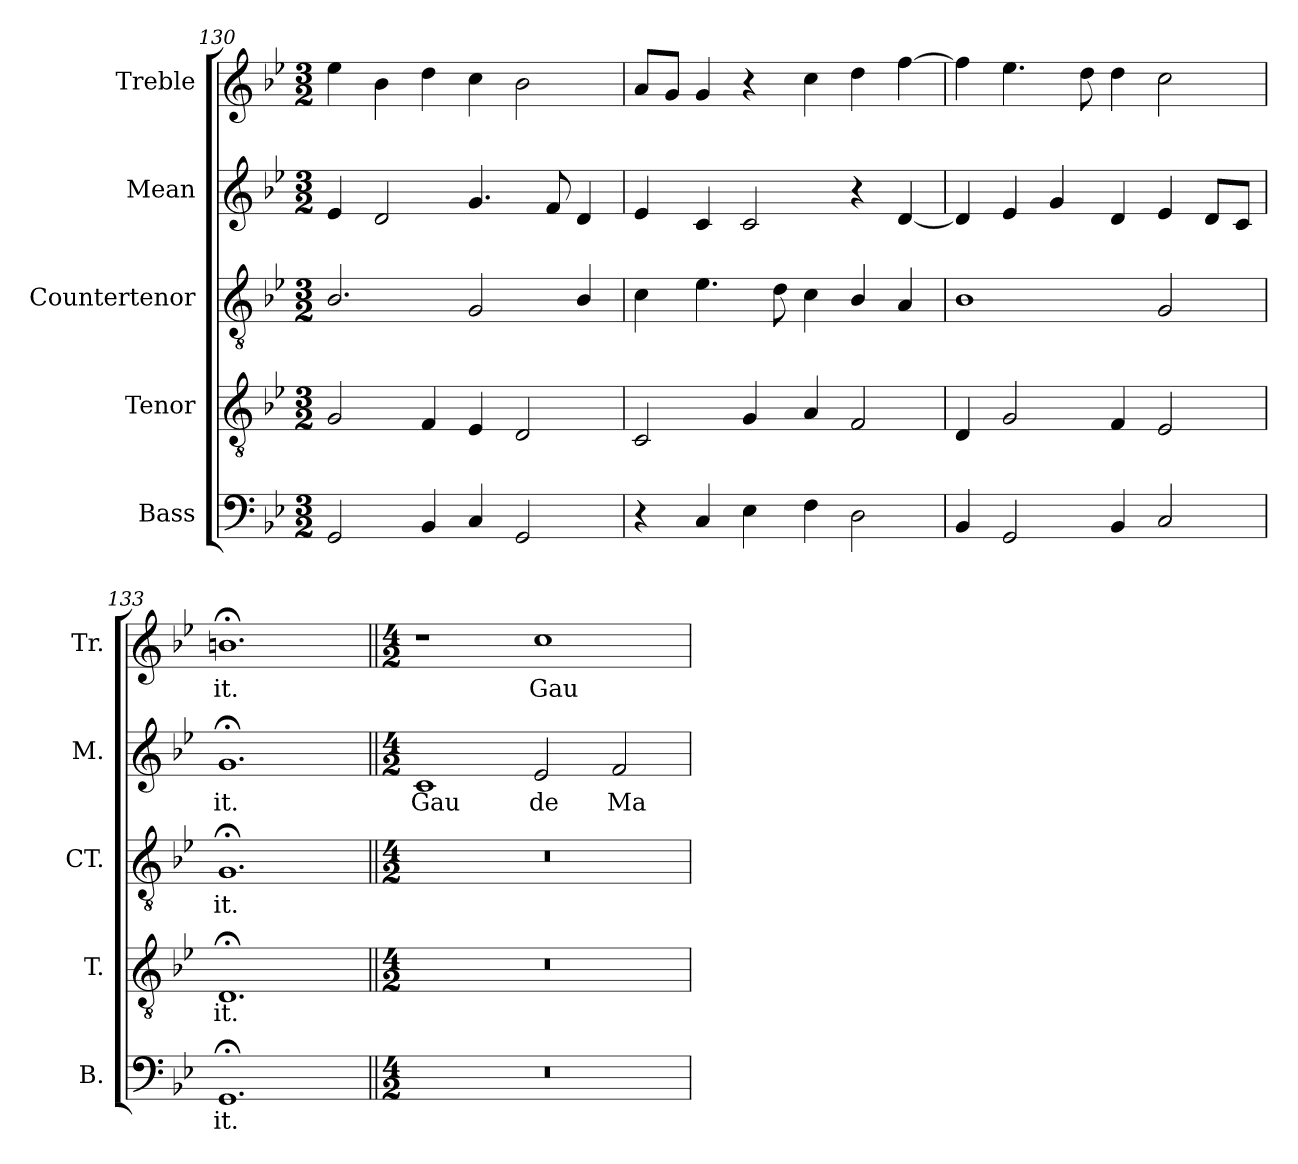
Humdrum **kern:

**kern	**text	**kern	**text	**kern	**text	**kern	**text	**kern	**text
*part5	*part5	*part4	*part4	*part3	*part3	*part2	*part2	*part1	*part1
*staff5	*staff5	*staff4	*staff4	*staff3	*staff3	*staff2	*staff2	*staff1	*staff1
*I"Bass	*	*I"Tenor	*	*I"Countertenor	*	*I"Mean	*	*I"Treble	*
*I'B.	*	*I'T.	*	*I'CT.	*	*I'M.	*	*I'Tr.	*
*clefF4	*	*clefGv2	*	*clefGv2	*	*clefG2	*	*clefG2	*
*	*	*ITrd7c12	*	*ITrd7c12	*	*	*	*	*
*k[b-e-]	*	*k[b-e-]	*	*k[b-e-]	*	*k[b-e-]	*	*k[b-e-]	*
*g:	*	*g:	*	*g:	*	*g:	*	*g:	*
*M3/2	*	*M3/2	*	*M3/2	*	*M3/2	*	*M3/2	*
=130	=130	=130	=130	=130	=130	=130	=130	=130	=130
2GGi/	.	2GGi/	.	2.BB-i/	.	4e-i/	.	4ee-i\	.
.	.	.	.	.	.	2di/	.	4b-i\	.
4BB-i/	.	4FFi/	.	.	.	.	.	4ddi\	.
4Ci/	.	4EE-i/	.	2GGi/	.	4.gi/	.	4cci\	.
2GGi/	.	2DDi/	.	.	.	.	.	2b-i\	.
.	.	.	.	.	.	8fi/	.	.	.
.	.	.	.	4BB-i/	.	4di/	.	.	.
!!LO:PB:g=z
=131	=131	=131	=131	=131	=131	=131	=131	=131	=131
4r	.	2CCi/	.	4Ci\	.	4e-i/	.	8ai/L	.
.	.	.	.	.	.	.	.	8gi/J	.
4Ci/	.	.	.	4.E-i\	.	4ci/	.	4gi/	.
4E-i\	.	4GGi/	.	.	.	2ci/	.	4r	.
.	.	.	.	8Di\	.	.	.	.	.
4Fi\	.	4AAi/	.	4Ci\	.	.	.	4cci\	.
2Di\	.	2FFi/	.	4BB-i/	.	4r	.	4ddi\	.
.	.	.	.	4AAi/	.	[<4di/	.	[>4ffi\	.
=132	=132	=132	=132	=132	=132	=132	=132	=132	=132
4BB-i/	.	4DDi/	.	1BB-i	.	4di/]	.	4ffi\]	.
2GGi/	.	2GGi/	.	.	.	4e-i/	.	4.ee-i\	.
.	.	.	.	.	.	4gi/	.	.	.
.	.	.	.	.	.	.	.	8ddi\	.
4BB-i/	.	4FFi/	.	.	.	4di/	.	4ddi\	.
2Ci/	.	2EE-i/	.	2GGi/	.	4e-i/	.	2cci\	.
.	.	.	.	.	.	8di/L	.	.	.
.	.	.	.	.	.	8ci/J	.	.	.
=133	=133	=133	=133	=133	=133	=133	=133	=133	=133
!	!LO:LY:b:color=#000000	!	!	!	!	!	!	!	!
!	!	!	!LO:LY:b:color=#000000	!	!	!	!	!	!
!	!	!	!	!	!LO:LY:b:color=#000000	!	!	!	!
!	!	!	!	!	!	!	!LO:LY:b:color=#000000	!	!
!	!	!	!	!	!	!	!	!	!LO:LY:b:color=#000000
1.GG;i	it.	1.DD;i	it.	1.GG;i	it.	1.g;i	it.	1.bn;i	it.
=134||	=134||	=134||	=134||	=134||	=134||	=134||	=134||	=134||	=134||
*M4/2	*	*M4/2	*	*M4/2	*	*M4/2	*	*M4/2	*
!LO:N:vis=1	!	!LO:N:vis=1	!	!LO:N:vis=1	!	!	!	!	!
*	*	*	*	*	*	*	*	*MM152	*
!	!	!	!	!	!	!	!LO:LY:b:color=#000000	!	!
0r	.	0r	.	0r	.	1ci	Gau	1r	.
!	!	!	!	!	!	!	!LO:LY:b:color=#000000	!	!
!	!	!	!	!	!	!	!	!	!LO:LY:b:color=#000000
.	.	.	.	.	.	2e-i/	de	1cci	Gau
!	!	!	!	!	!	!	!LO:LY:b:color=#000000	!	!
.	.	.	.	.	.	2fi/	Ma	.	.
=	=	=	=	=	=	=	=	=	=
*-	*-	*-	*-	*-	*-	*-	*-	*-	*-
